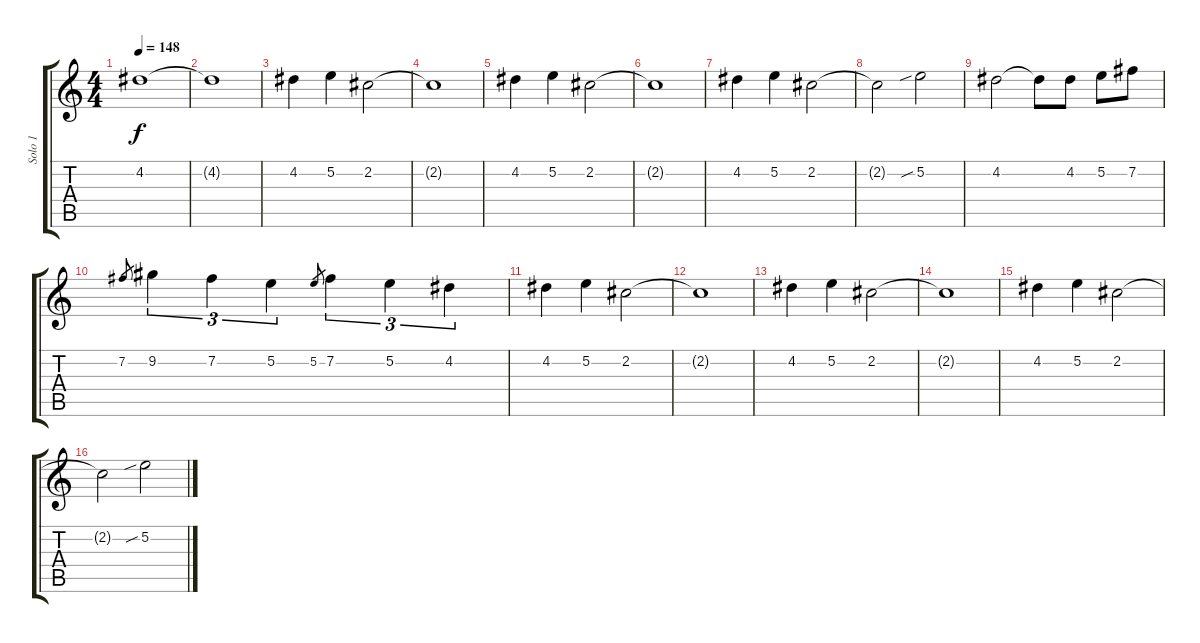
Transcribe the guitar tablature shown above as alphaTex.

\track ("Solo 1" "Solo 1") {instrument acousticguitarsteel}
\staff {score tabs}
\tuning (E4 B3 G3 D3 A2 E2) {hide}
\ts (4 4)
\tempo 148
\clef g2
\ks c
4.2.1{dy f} |
4.2{t}.1 |
4.2.4 5.2.4 2.2.2 |
2.2{t}.1 |
4.2.4 5.2.4 2.2.2 |
2.2{t}.1 |
4.2.4 5.2.4 2.2.2 |
2.2{t}.2 5.2{sib}.2 |
4.2.2 4.2{t}.8 4.2.8 5.2.8 7.2.8 |
7.2.8{gr} 9.2.4{tu (3 2)} 7.2.4{tu (3 2)} 5.2.4{tu (3 2)} 5.2.8{gr} 7.2.4{tu (3 2)} 5.2.4{tu (3 2)} 4.2.4{tu (3 2)} |
4.2.4 5.2.4 2.2.2 |
2.2{t}.1 |
4.2.4 5.2.4 2.2.2 |
2.2{t}.1 |
4.2.4 5.2.4 2.2.2 |
2.2{t}.2 5.2{sib}.2
